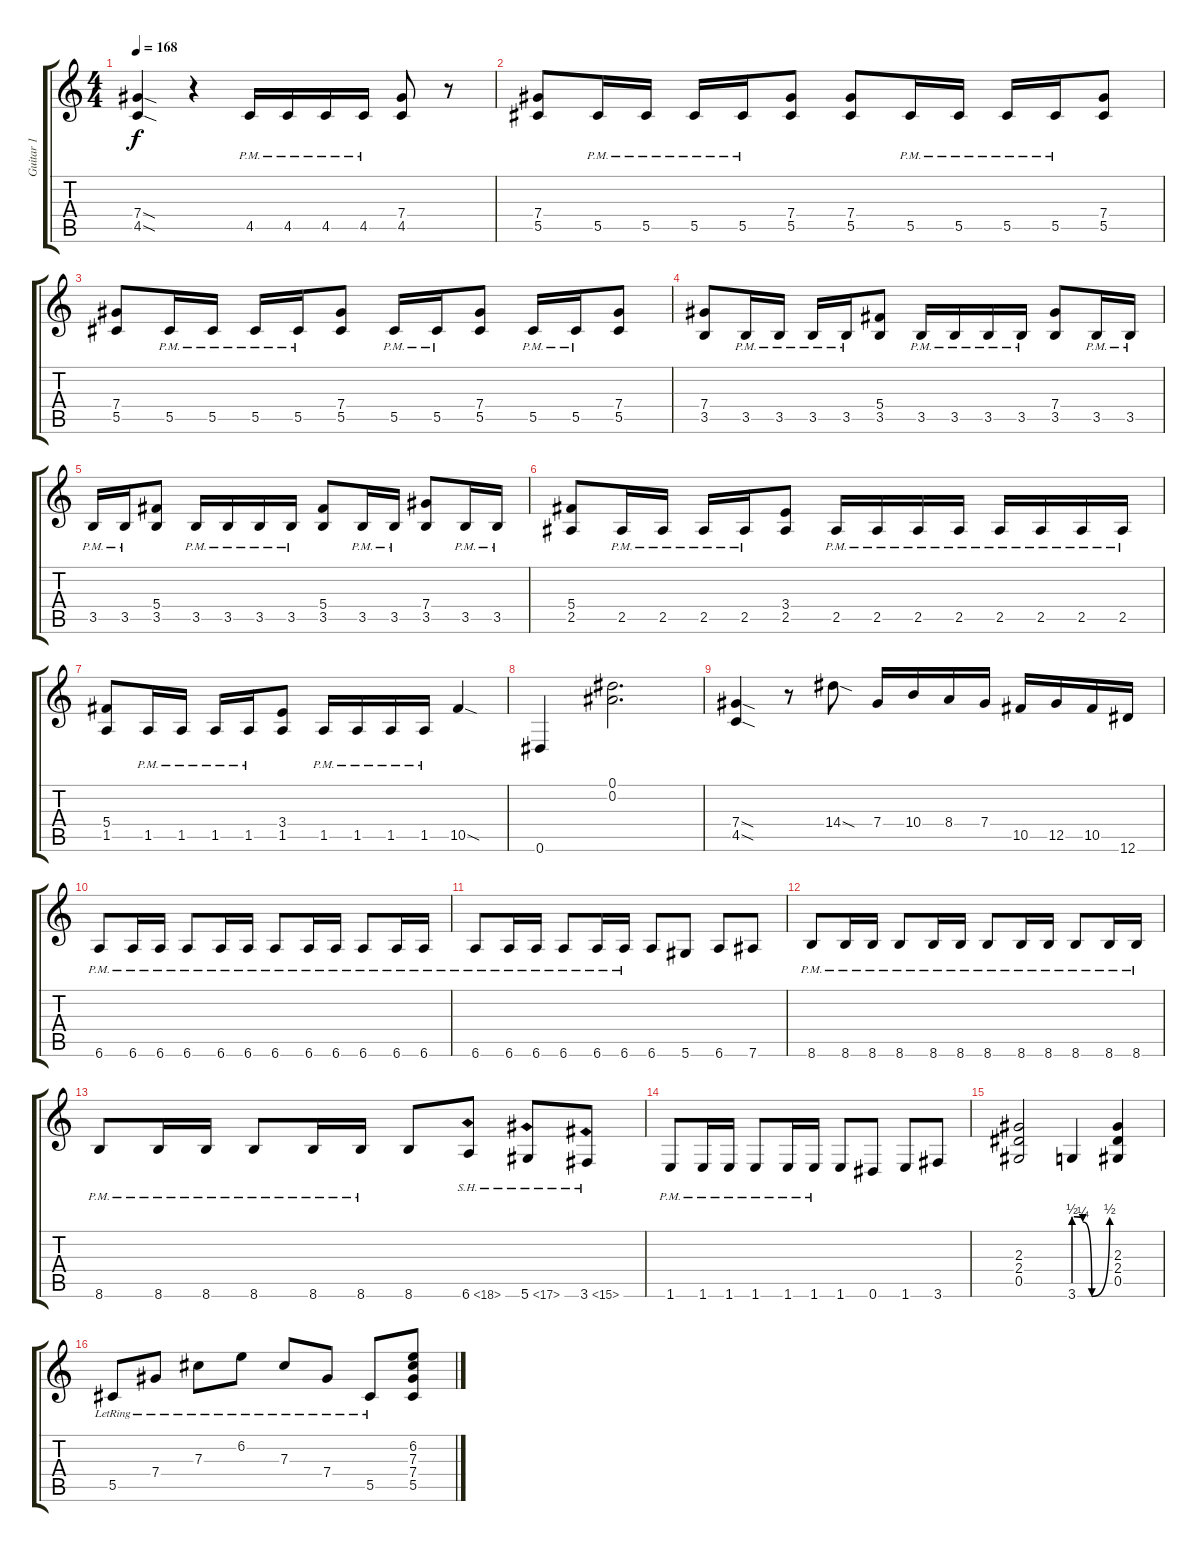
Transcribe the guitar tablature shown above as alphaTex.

\track ("Guitar 1" "Guitar 1") {instrument distortionguitar}
\staff {score tabs}
\tuning (Eb4 Bb3 Gb3 Db3 Ab2 Eb2) {hide}
\ts (4 4)
\tempo 168
\clef g2
\ks c
(7.4{sod} 4.5{sod}).4{dy f} r.4 4.5{pm}.16 4.5{pm}.16 4.5{pm}.16 4.5{pm}.16 (7.4 4.5).8 r.8 |
(7.4 5.5).8 5.5{pm}.16 5.5{pm}.16 5.5{pm}.16 5.5{pm}.16 (7.4 5.5).8 (7.4 5.5).8 5.5{pm}.16 5.5{pm}.16 5.5{pm}.16 5.5{pm}.16 (7.4 5.5).8 |
(7.4 5.5).8 5.5{pm}.16 5.5{pm}.16 5.5{pm}.16 5.5{pm}.16 (7.4 5.5).8 5.5{pm}.16 5.5{pm}.16 (7.4 5.5).8 5.5{pm}.16 5.5{pm}.16 (7.4 5.5).8 |
(7.4 3.5).8 3.5{pm}.16 3.5{pm}.16 3.5{pm}.16 3.5{pm}.16 (5.4 3.5).8 3.5{pm}.16 3.5{pm}.16 3.5{pm}.16 3.5{pm}.16 (7.4 3.5).8 3.5{pm}.16 3.5{pm}.16 |
3.5{pm}.16 3.5{pm}.16 (5.4 3.5).8 3.5{pm}.16 3.5{pm}.16 3.5{pm}.16 3.5{pm}.16 (5.4 3.5).8 3.5{pm}.16 3.5{pm}.16 (7.4 3.5).8 3.5{pm}.16 3.5{pm}.16 |
(5.4 2.5).8 2.5{pm}.16 2.5{pm}.16 2.5{pm}.16 2.5{pm}.16 (3.4 2.5).8 2.5{pm}.16 2.5{pm}.16 2.5{pm}.16 2.5{pm}.16 2.5{pm}.16 2.5{pm}.16 2.5{pm}.16 2.5{pm}.16 |
(5.4 1.5).8 1.5{pm}.16 1.5{pm}.16 1.5{pm}.16 1.5{pm}.16 (3.4 1.5).8 1.5{pm}.16 1.5{pm}.16 1.5{pm}.16 1.5{pm}.16 10.5{sod}.4 |
0.6.4 (0.1 0.2).2{d} |
(7.4{sod} 4.5{sod}).4 r.8 14.4{sod}.8 7.4.16 10.4.16 8.4.16 7.4.16 10.5.16 12.5.16 10.5.16 12.6.16 |
6.6{pm}.8 6.6{pm}.16 6.6{pm}.16 6.6{pm}.8 6.6{pm}.16 6.6{pm}.16 6.6{pm}.8 6.6{pm}.16 6.6{pm}.16 6.6{pm}.8 6.6{pm}.16 6.6{pm}.16 |
6.6{pm}.8 6.6{pm}.16 6.6{pm}.16 6.6{pm}.8 6.6{pm}.16 6.6{pm}.16 6.6.8 5.6.8 6.6.8 7.6.8 |
8.6{pm}.8 8.6{pm}.16 8.6{pm}.16 8.6{pm}.8 8.6{pm}.16 8.6{pm}.16 8.6{pm}.8 8.6{pm}.16 8.6{pm}.16 8.6{pm}.8 8.6{pm}.16 8.6{pm}.16 |
8.6{pm}.8 8.6{pm}.16 8.6{pm}.16 8.6{pm}.8 8.6{pm}.16 8.6{pm}.16 8.6.8 6.6{sh 12}.8 5.6{sh 12}.8 3.6{sh 12}.8 |
1.6{pm}.8 1.6{pm}.16 1.6{pm}.16 1.6{pm}.8 1.6{pm}.16 1.6{pm}.16 1.6.8 0.6.8 1.6.8 3.6.8 |
(2.3 2.4 0.5).2 3.6{be (custom 0 2 15 1 30 0 60 2)}.4 (2.3 2.4 0.5).4 |
5.5{lr}.8 7.4{lr}.8 7.3{lr}.8 6.2{lr}.8 7.3{lr}.8 7.4{lr}.8 5.5{lr}.8 (6.2 7.3 7.4 5.5).8
